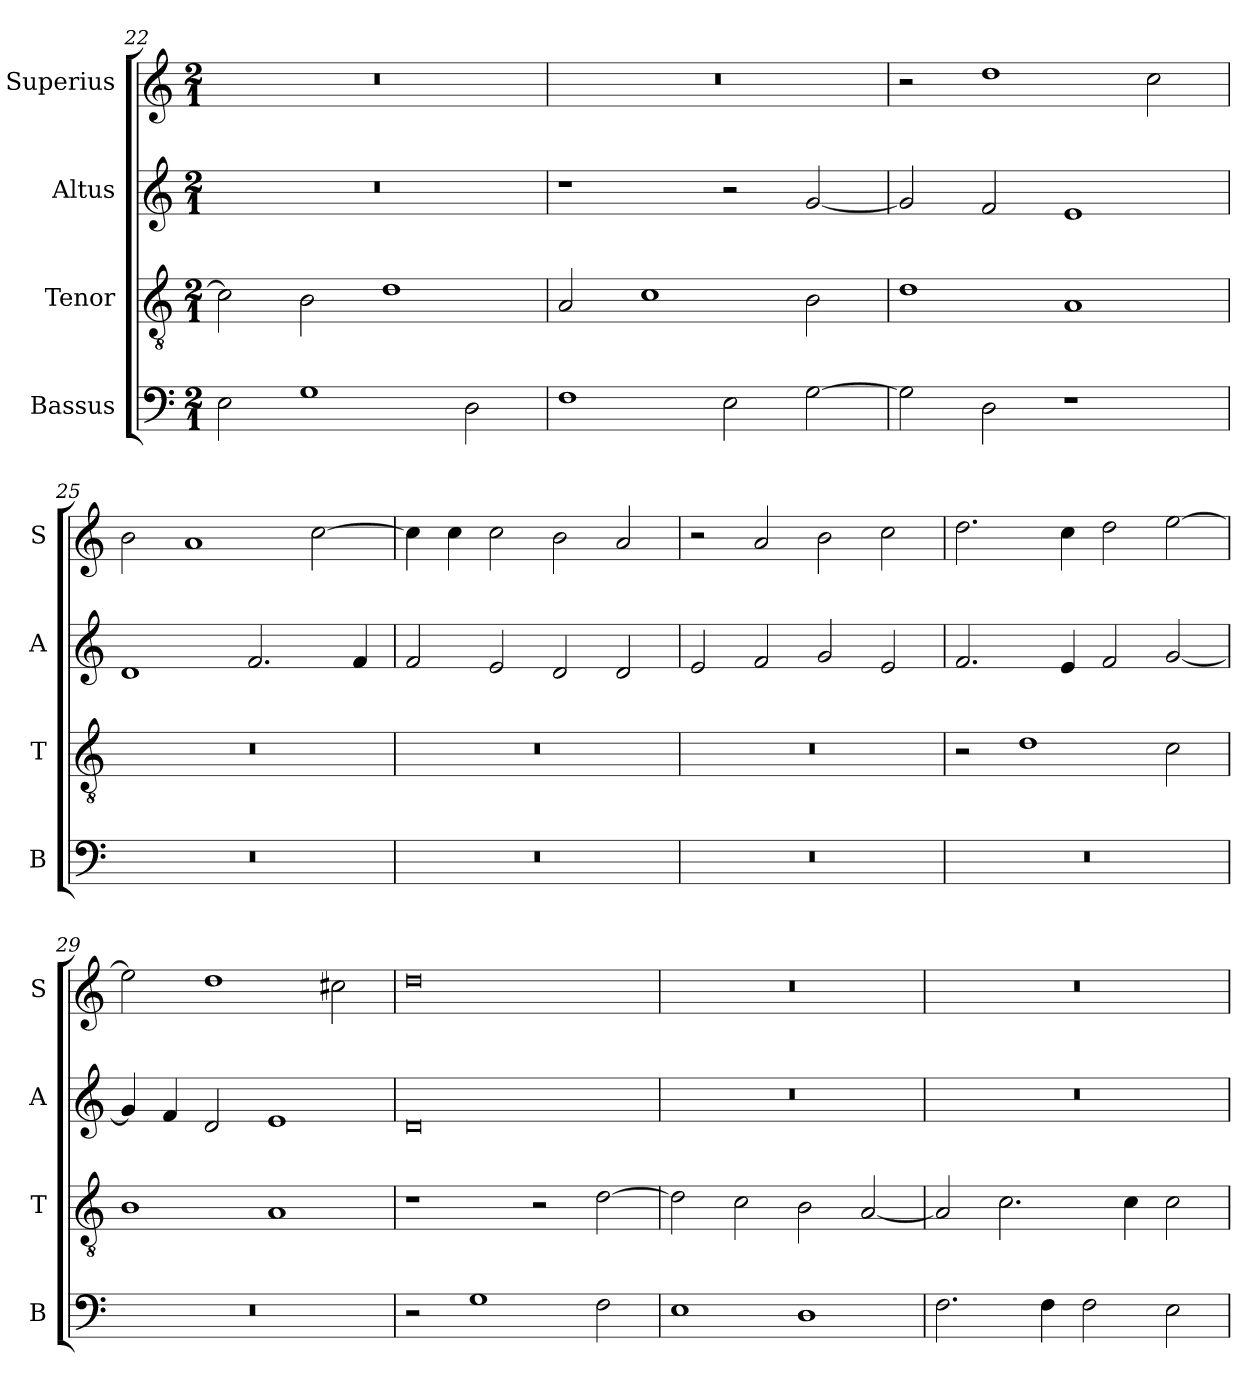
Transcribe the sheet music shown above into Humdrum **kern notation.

**kern	**kern	**kern	**kern
*part4	*part3	*part2	*part1
*staff4	*staff3	*staff2	*staff1
*I"Bassus	*I"Tenor	*I"Altus	*I"Superius
*I'B	*I'T	*I'A	*I'S
*clefF4	*clefGv2	*clefG2	*clefG2
*k[]	*k[]	*k[]	*k[]
*C:	*C:	*C:	*C:
*M2/1	*M2/1	*M2/1	*M2/1
=22	=22	=22	=22
2E	2c]	0r	0r
1G	2B	.	.
.	1d	.	.
2D	.	.	.
=23	=23	=23	=23
1F	2A	1r	0r
.	1c	.	.
2E	.	2r	.
[2G	2B	[2g	.
=24	=24	=24	=24
2G]	1d	2g]	2r
2D	.	2f	1dd
1r	1A	1e	.
.	.	.	2cc
=25	=25	=25	=25
0r	0r	1d	2b
.	.	.	1a
.	.	2.f	.
.	.	.	[2cc
.	.	4f	.
=26	=26	=26	=26
0r	0r	2f	4cc]
.	.	.	4cc
.	.	2e	2cc
.	.	2d	2b
.	.	2d	2a
=27	=27	=27	=27
0r	0r	2e	2r
.	.	2f	2a
.	.	2g	2b
.	.	2e	2cc
=28	=28	=28	=28
0r	2r	2.f	2.dd
.	1d	.	.
.	.	4e	4cc
.	.	2f	2dd
.	2c	[2g	[2ee
=29	=29	=29	=29
0r	1B	4g]	2ee]
.	.	4f	.
.	.	2d	1dd
.	1A	1e	.
.	.	.	2cc#X
=30	=30	=30	=30
2r	1r	0d	0dd
1G	.	.	.
.	2r	.	.
2F	[2d	.	.
=31	=31	=31	=31
1E	2d]	0r	0r
.	2c	.	.
1D	2B	.	.
.	[2A	.	.
=32	=32	=32	=32
2.F	2A]	0r	0r
.	2.c	.	.
4F	.	.	.
2F	.	.	.
.	4c	.	.
2E	2c	.	.
=	=	=	=
*-	*-	*-	*-
